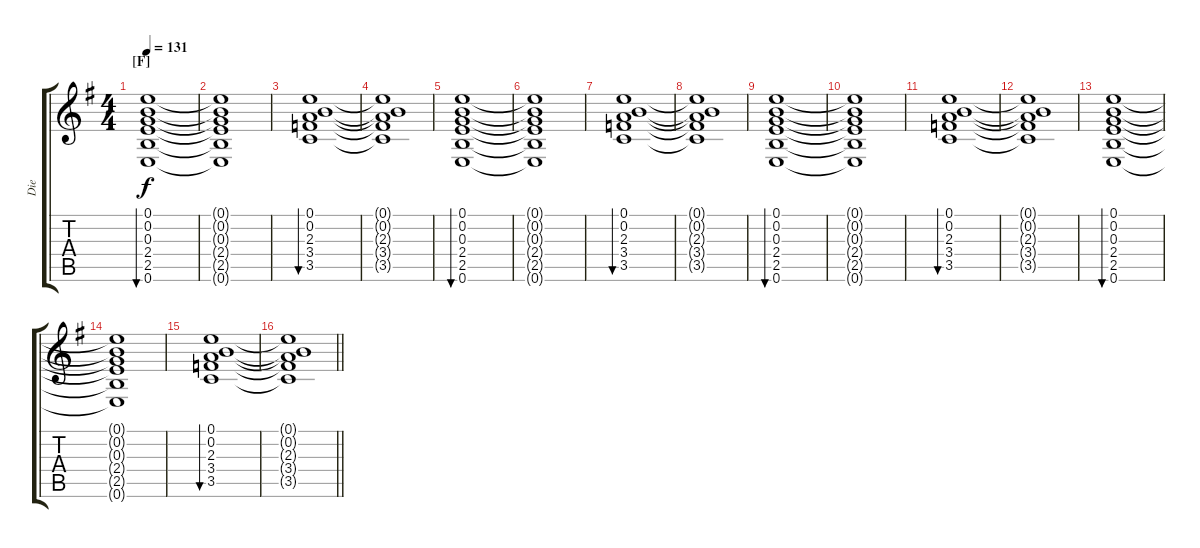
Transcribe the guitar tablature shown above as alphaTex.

\track ("Die" "Die") {instrument distortionguitar}
\staff {score tabs}
\tuning (E4 B3 G3 D3 A2 E2) {hide}
\ts (4 4)
\section ("" "[F]")
\tempo 131
\clef g2
\ks eminor
(0.1 0.2 0.3 2.4 2.5 0.6).1{bu 240 dy f} |
(0.1{t} 0.2{t} 0.3{t} 2.4{t} 2.5{t} 0.6{t}).1 |
(0.1 0.2 2.3 3.4 3.5).1{bu 120} |
(0.1{t} 0.2{t} 2.3{t} 3.4{t} 3.5{t}).1 |
(0.1 0.2 0.3 2.4 2.5 0.6).1{bu 240} |
(0.1{t} 0.2{t} 0.3{t} 2.4{t} 2.5{t} 0.6{t}).1 |
(0.1 0.2 2.3 3.4 3.5).1{bu 120} |
(0.1{t} 0.2{t} 2.3{t} 3.4{t} 3.5{t}).1 |
(0.1 0.2 0.3 2.4 2.5 0.6).1{bu 240} |
(0.1{t} 0.2{t} 0.3{t} 2.4{t} 2.5{t} 0.6{t}).1 |
(0.1 0.2 2.3 3.4 3.5).1{bu 120} |
(0.1{t} 0.2{t} 2.3{t} 3.4{t} 3.5{t}).1 |
(0.1 0.2 0.3 2.4 2.5 0.6).1{bu 240} |
(0.1{t} 0.2{t} 0.3{t} 2.4{t} 2.5{t} 0.6{t}).1 |
(0.1 0.2 2.3 3.4 3.5).1{bu 120} |
\barLineRight lightlight
(0.1{t} 0.2{t} 2.3{t} 3.4{t} 3.5{t}).1
